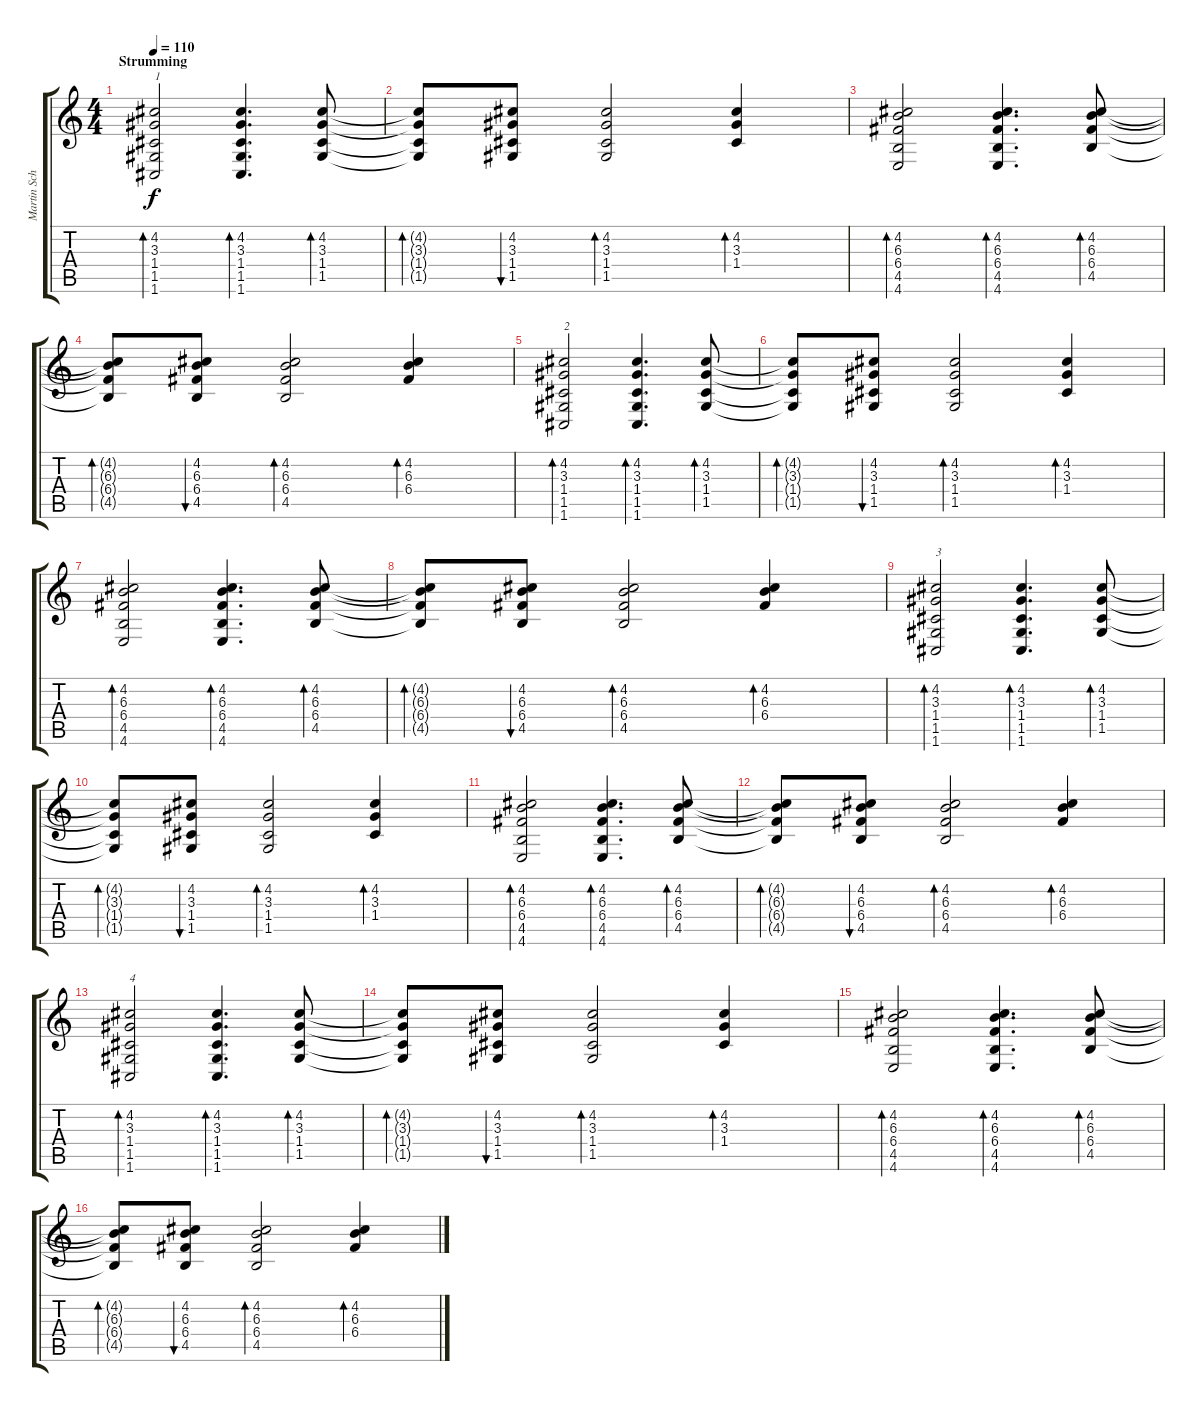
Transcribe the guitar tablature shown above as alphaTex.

\track ("Martin Schirenc" "Martin Sch") {instrument distortionguitar}
\staff {score tabs}
\tuning (D4 A3 F3 C3 G2 C2) {hide}
\ts (4 4)
\section ("" "Strumming")
\tempo 110
\clef g2
\ks c
(4.2 3.3 1.4 1.5 1.6).2{bd 240 txt "1" dy f instrument acousticguitarsteel} (4.2 3.3 1.4 1.5 1.6).4{d bd 120} (4.2 3.3 1.4 1.5).8{bd 120} |
(4.2{t} 3.3{t} 1.4{t} 1.5{t}).8{bd 120} (4.2 3.3 1.4 1.5).8{bu 120} (4.2 3.3 1.4 1.5).2{bd 120} (4.2 3.3 1.4).4{bd 120} |
(4.2 6.3 6.4 4.5 4.6).2{bd 120} (4.2 6.3 6.4 4.5 4.6).4{d bd 120} (4.2 6.3 6.4 4.5).8{bd 120} |
(4.2{t} 6.3{t} 6.4{t} 4.5{t}).8{bd 120} (4.2 6.3 6.4 4.5).8{bu 120} (4.2 6.3 6.4 4.5).2{bd 120} (4.2 6.3 6.4).4{bd 120} |
(4.2 3.3 1.4 1.5 1.6).2{bd 60 txt "2"} (4.2 3.3 1.4 1.5 1.6).4{d bd 60} (4.2 3.3 1.4 1.5).8{bd 120} |
(4.2{t} 3.3{t} 1.4{t} 1.5{t}).8{bd 120} (4.2 3.3 1.4 1.5).8{bu 120} (4.2 3.3 1.4 1.5).2{bd 120} (4.2 3.3 1.4).4{bd 120} |
(4.2 6.3 6.4 4.5 4.6).2{bd 60} (4.2 6.3 6.4 4.5 4.6).4{d bd 120} (4.2 6.3 6.4 4.5).8{bd 120} |
(4.2{t} 6.3{t} 6.4{t} 4.5{t}).8{bd 120} (4.2 6.3 6.4 4.5).8{bu 120} (4.2 6.3 6.4 4.5).2{bd 120} (4.2 6.3 6.4).4{bd 120} |
(4.2 3.3 1.4 1.5 1.6).2{bd 60 txt "3"} (4.2 3.3 1.4 1.5 1.6).4{d bd 120} (4.2 3.3 1.4 1.5).8{bd 120} |
(4.2{t} 3.3{t} 1.4{t} 1.5{t}).8{bd 120} (4.2 3.3 1.4 1.5).8{bu 120} (4.2 3.3 1.4 1.5).2{bd 120} (4.2 3.3 1.4).4{bd 120} |
(4.2 6.3 6.4 4.5 4.6).2{bd 60} (4.2 6.3 6.4 4.5 4.6).4{d bd 120} (4.2 6.3 6.4 4.5).8{bd 120} |
(4.2{t} 6.3{t} 6.4{t} 4.5{t}).8{bd 120} (4.2 6.3 6.4 4.5).8{bu 120} (4.2 6.3 6.4 4.5).2{bd 120} (4.2 6.3 6.4).4{bd 120} |
(4.2 3.3 1.4 1.5 1.6).2{bd 120 txt "4"} (4.2 3.3 1.4 1.5 1.6).4{d bd 120} (4.2 3.3 1.4 1.5).8{bd 120} |
(4.2{t} 3.3{t} 1.4{t} 1.5{t}).8{bd 120} (4.2 3.3 1.4 1.5).8{bu 120} (4.2 3.3 1.4 1.5).2{bd 120} (4.2 3.3 1.4).4{bd 120} |
(4.2 6.3 6.4 4.5 4.6).2{bd 60} (4.2 6.3 6.4 4.5 4.6).4{d bd 120} (4.2 6.3 6.4 4.5).8{bd 120} |
(4.2{t} 6.3{t} 6.4{t} 4.5{t}).8{bd 120} (4.2 6.3 6.4 4.5).8{bu 120} (4.2 6.3 6.4 4.5).2{bd 120} (4.2 6.3 6.4).4{bd 120}
